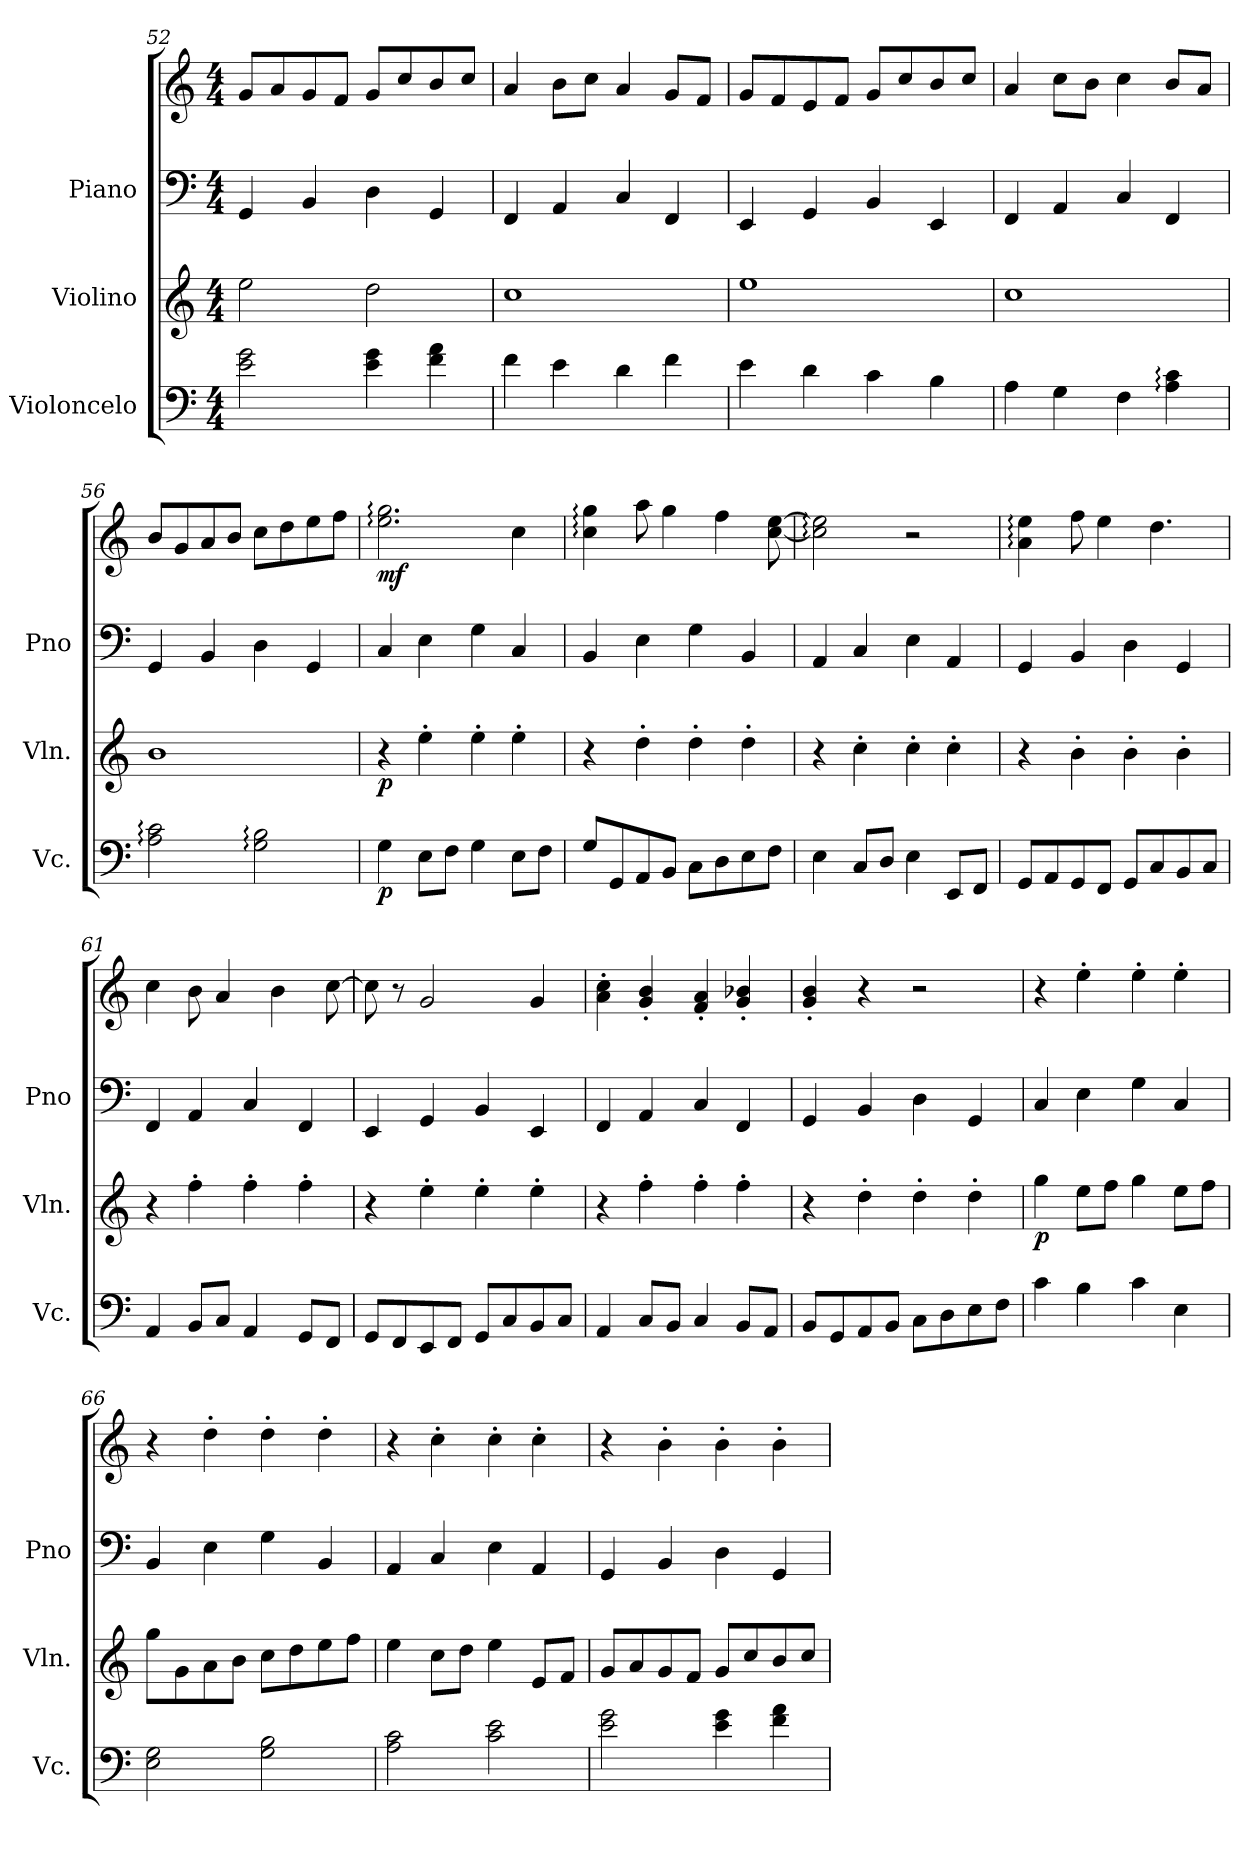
**kern	**dynam	**kern	**dynam	**kern	**kern	**dynam
*part3	*part3	*part2	*part2	*part1	*part1	*part1
*staff4	*staff4	*staff3	*staff3	*staff2	*staff1	*staff1/2
*I"Violoncelo	*	*I"Violino	*	*I"Piano	*	*
*I'Vc.	*	*I'Vln.	*	*I'Pno	*	*
*clefF4	*	*clefG2	*	*clefF4	*clefG2	*
*k[]	*	*k[]	*	*k[]	*k[]	*
*M4/4	*	*M4/4	*	*M4/4	*M4/4	*
=52	=52	=52	=52	=52	=52	=52
2e\ 2g\	.	2ee\	.	4GG/	8g/L	.
.	.	.	.	.	8a/	.
.	.	.	.	4BB/	8g/	.
.	.	.	.	.	8f/J	.
4e\ 4g\	.	2dd\	.	4D\	8g/L	.
.	.	.	.	.	8cc/	.
4f\ 4a\	.	.	.	4GG/	8b/	.
.	.	.	.	.	8cc/J	.
=53	=53	=53	=53	=53	=53	=53
4f\	.	1cc	.	4FF/	4a/	.
4e\	.	.	.	4AA/	8b\L	.
.	.	.	.	.	8cc\J	.
4d\	.	.	.	4C/	4a/	.
4f\	.	.	.	4FF/	8g/L	.
.	.	.	.	.	8f/J	.
=54	=54	=54	=54	=54	=54	=54
4e\	.	1ee	.	4EE/	8g/L	.
.	.	.	.	.	8f/	.
4d\	.	.	.	4GG/	8e/	.
.	.	.	.	.	8f/J	.
4c\	.	.	.	4BB/	8g/L	.
.	.	.	.	.	8cc/	.
4B\	.	.	.	4EE/	8b/	.
.	.	.	.	.	8cc/J	.
!!LO:LB:g=z
=55	=55	=55	=55	=55	=55	=55
4A\	.	1cc	.	4FF/	4a/	.
4G\	.	.	.	4AA/	8cc\L	.
.	.	.	.	.	8b\J	.
4F\	.	.	.	4C/	4cc\	.
4A\: 4c\:	.	.	.	4FF/	8b/L	.
.	.	.	.	.	8a/J	.
=56	=56	=56	=56	=56	=56	=56
2A\: 2c\:	.	1b	.	4GG/	8b/L	.
.	.	.	.	.	8g/	.
.	.	.	.	4BB/	8a/	.
.	.	.	.	.	8b/J	.
2G\: 2B\:	.	.	.	4D\	8cc\L	.
.	.	.	.	.	8dd\	.
.	.	.	.	4GG/	8ee\	.
.	.	.	.	.	8ff\J	.
=57	=57	=57	=57	=57	=57	=57
!	!LO:DY:b	!	!LO:DY:b	!	!	!LO:DY:b
4G\	p	4r	p	4C/	2.ee\: 2.gg\:	mf
8E\L	.	4ee'\	.	4E\	.	.
8F\J	.	.	.	.	.	.
4G\	.	4ee'\	.	4G\	.	.
8E\L	.	4ee'\	.	4C/	4cc\	.
8F\J	.	.	.	.	.	.
=58	=58	=58	=58	=58	=58	=58
8G/L	.	4r	.	4BB/	4cc\: 4gg\:	.
8GG/	.	.	.	.	.	.
8AA/	.	4dd'\	.	4E\	8aa\	.
8BB/J	.	.	.	.	4gg\	.
8C\L	.	4dd'\	.	4G\	.	.
8D\	.	.	.	.	4ff\	.
8E\	.	4dd'\	.	4BB/	.	.
8F\J	.	.	.	.	[8cc\ [8ee\	.
=59	=59	=59	=59	=59	=59	=59
4E\	.	4r	.	4AA/	2cc\]: 2ee\]:	.
8C/L	.	4cc'\	.	4C/	.	.
8D/J	.	.	.	.	.	.
4E\	.	4cc'\	.	4E\	2r	.
8EE/L	.	4cc'\	.	4AA/	.	.
8FF/J	.	.	.	.	.	.
!!LO:PB:g=z
=60	=60	=60	=60	=60	=60	=60
8GG/L	.	4r	.	4GG/	4a\: 4ee\:	.
8AA/	.	.	.	.	.	.
8GG/	.	4b'\	.	4BB/	8ff\	.
8FF/J	.	.	.	.	4ee\	.
8GG/L	.	4b'\	.	4D\	.	.
8C/	.	.	.	.	4.dd\	.
8BB/	.	4b'\	.	4GG/	.	.
8C/J	.	.	.	.	.	.
=61	=61	=61	=61	=61	=61	=61
4AA/	.	4r	.	4FF/	4cc\	.
8BB/L	.	4ff'\	.	4AA/	8b\	.
8C/J	.	.	.	.	4a/	.
4AA/	.	4ff'\	.	4C/	.	.
.	.	.	.	.	4b\	.
8GG/L	.	4ff'\	.	4FF/	.	.
8FF/J	.	.	.	.	[8cc\	.
=62	=62	=62	=62	=62	=62	=62
8GG/L	.	4r	.	4EE/	8cc\]	.
8FF/	.	.	.	.	8r	.
8EE/	.	4ee'\	.	4GG/	2g/	.
8FF/J	.	.	.	.	.	.
8GG/L	.	4ee'\	.	4BB/	.	.
8C/	.	.	.	.	.	.
8BB/	.	4ee'\	.	4EE/	4g/	.
8C/J	.	.	.	.	.	.
=63	=63	=63	=63	=63	=63	=63
4AA/	.	4r	.	4FF/	4a\' 4cc\'	.
8C/L	.	4ff'\	.	4AA/	4g/' 4b/'	.
8BB/J	.	.	.	.	.	.
4C/	.	4ff'\	.	4C/	4f/' 4a/'	.
8BB/L	.	4ff'\	.	4FF/	4g/' 4b-X/'	.
8AA/J	.	.	.	.	.	.
=64	=64	=64	=64	=64	=64	=64
8BB/L	.	4r	.	4GG/	4g/' 4b/'	.
8GG/	.	.	.	.	.	.
8AA/	.	4dd'\	.	4BB/	4r	.
8BB/J	.	.	.	.	.	.
8C\L	.	4dd'\	.	4D\	2r	.
8D\	.	.	.	.	.	.
8E\	.	4dd'\	.	4GG/	.	.
8F\J	.	.	.	.	.	.
!!LO:LB:g=z
=65	=65	=65	=65	=65	=65	=65
!	!	!	!LO:DY:b	!	!	!
4c\	.	4gg\	p	4C/	4r	.
4B\	.	8ee\L	.	4E\	4ee'\	.
.	.	8ff\J	.	.	.	.
4c\	.	4gg\	.	4G\	4ee'\	.
4E\	.	8ee\L	.	4C/	4ee'\	.
.	.	8ff\J	.	.	.	.
=66	=66	=66	=66	=66	=66	=66
2E\ 2G\	.	8gg\L	.	4BB/	4r	.
.	.	8g\	.	.	.	.
.	.	8a\	.	4E\	4dd'\	.
.	.	8b\J	.	.	.	.
2G\ 2B\	.	8cc\L	.	4G\	4dd'\	.
.	.	8dd\	.	.	.	.
.	.	8ee\	.	4BB/	4dd'\	.
.	.	8ff\J	.	.	.	.
=67	=67	=67	=67	=67	=67	=67
2A\ 2c\	.	4ee\	.	4AA/	4r	.
.	.	8cc\L	.	4C/	4cc'\	.
.	.	8dd\J	.	.	.	.
2c\ 2e\	.	4ee\	.	4E\	4cc'\	.
.	.	8e/L	.	4AA/	4cc'\	.
.	.	8f/J	.	.	.	.
=68	=68	=68	=68	=68	=68	=68
2e\ 2g\	.	8g/L	.	4GG/	4r	.
.	.	8a/	.	.	.	.
.	.	8g/	.	4BB/	4b'\	.
.	.	8f/J	.	.	.	.
4e\ 4g\	.	8g/L	.	4D\	4b'\	.
.	.	8cc/	.	.	.	.
4f\ 4a\	.	8b/	.	4GG/	4b'\	.
.	.	8cc/J	.	.	.	.
=	=	=	=	=	=	=
*-	*-	*-	*-	*-	*-	*-
